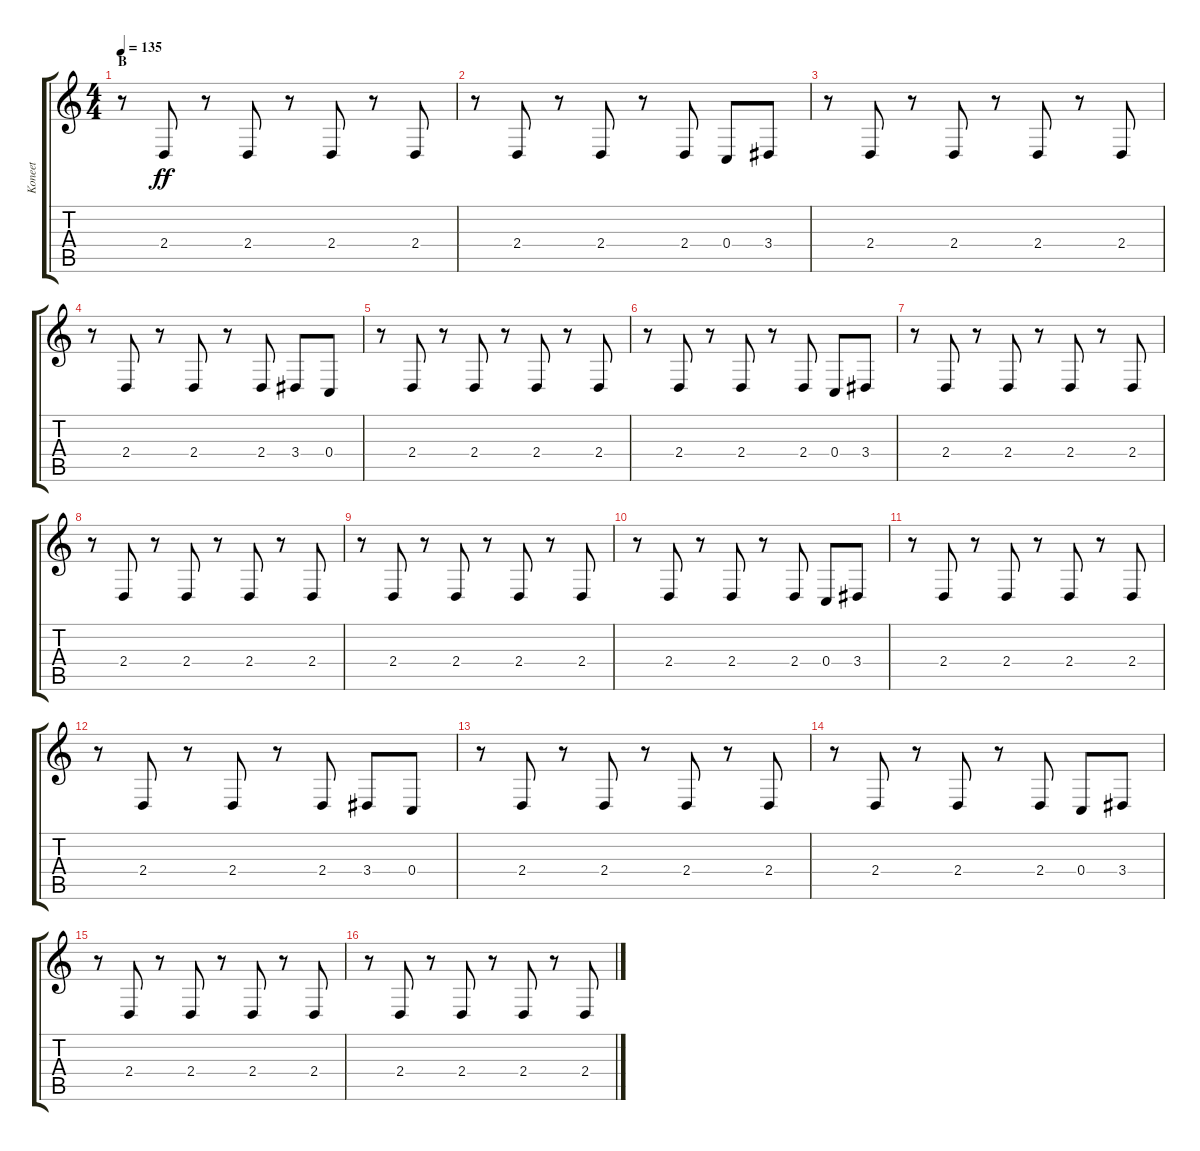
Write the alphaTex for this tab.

\track ("Koneet" "Koneet") {instrument lead2sawtooth}
\staff {score tabs}
\tuning (D4 A3 F3 C3 G2 C2) {hide}
\ts (4 4)
\section ("" "B")
\tempo 135
\clef g2
\ks c
r.8{dy f volume 16 instrument lead2sawtooth} 2.4.8{dy ff} r.8 2.4.8 r.8 2.4.8 r.8 2.4.8 |
r.8 2.4.8 r.8 2.4.8 r.8 2.4.8 0.4.8 3.4.8 |
r.8 2.4.8 r.8 2.4.8 r.8 2.4.8 r.8 2.4.8 |
r.8 2.4.8 r.8 2.4.8 r.8 2.4.8 3.4.8 0.4.8 |
r.8 2.4.8 r.8 2.4.8 r.8 2.4.8 r.8 2.4.8 |
r.8 2.4.8 r.8 2.4.8 r.8 2.4.8 0.4.8 3.4.8 |
r.8 2.4.8 r.8 2.4.8 r.8 2.4.8 r.8 2.4.8 |
r.8 2.4.8 r.8 2.4.8 r.8 2.4.8 r.8 2.4.8 |
r.8 2.4.8 r.8 2.4.8 r.8 2.4.8 r.8 2.4.8 |
r.8 2.4.8 r.8 2.4.8 r.8 2.4.8 0.4.8 3.4.8 |
r.8 2.4.8 r.8 2.4.8 r.8 2.4.8 r.8 2.4.8 |
r.8 2.4.8 r.8 2.4.8 r.8 2.4.8 3.4.8 0.4.8 |
r.8 2.4.8 r.8 2.4.8 r.8 2.4.8 r.8 2.4.8 |
r.8 2.4.8 r.8 2.4.8 r.8 2.4.8 0.4.8 3.4.8 |
r.8 2.4.8 r.8 2.4.8 r.8 2.4.8 r.8 2.4.8 |
r.8 2.4.8 r.8 2.4.8 r.8 2.4.8 r.8 2.4.8
